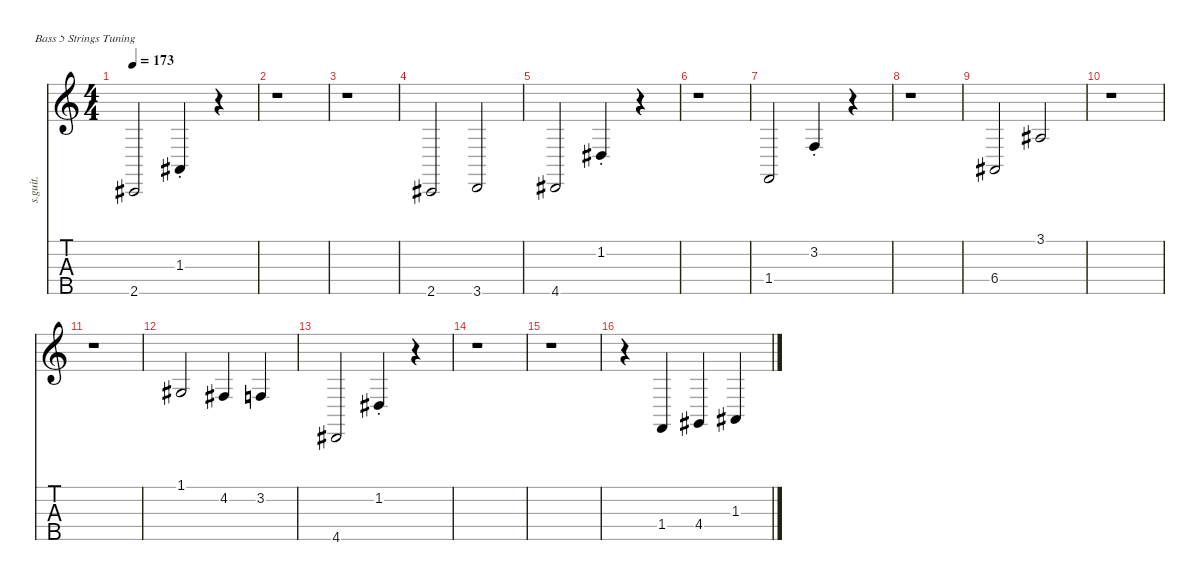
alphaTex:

\defaultSystemsLayout 4
\hideDynamics
\bracketExtendMode nobrackets
\track ("Acoustic Piano (Left Hand)" "s.guit.") {instrument brightacousticpiano}
\staff {score tabs}
\tuning (G2 D2 A1 E1 B0)
\displaytranspose 12
\ts (4 4)
\tempo 173
\clef g2
\ks c
2.5{acc #}.2{lyrics (0 "") lyrics (1 "") lyrics (2 "") lyrics (3 "") lyrics (4 "") dy mf} 1.3{st acc #}.4{lyrics (0 "") lyrics (1 "") lyrics (2 "") lyrics (3 "") lyrics (4 "")} r.4 |
r.1 |
r.1 |
2.5{acc #}.2{lyrics (0 "") lyrics (1 "") lyrics (2 "") lyrics (3 "") lyrics (4 "")} 3.5.2{lyrics (0 "") lyrics (1 "") lyrics (2 "") lyrics (3 "") lyrics (4 "")} |
4.5{acc #}.2{lyrics (0 "") lyrics (1 "") lyrics (2 "") lyrics (3 "") lyrics (4 "")} 1.2{st acc #}.4{lyrics (0 "") lyrics (1 "") lyrics (2 "") lyrics (3 "") lyrics (4 "")} r.4 |
r.1 |
1.4.2{lyrics (0 "") lyrics (1 "") lyrics (2 "") lyrics (3 "") lyrics (4 "")} 3.2{st}.4{lyrics (0 "") lyrics (1 "") lyrics (2 "") lyrics (3 "") lyrics (4 "")} r.4 |
r.1 |
6.4{acc #}.2{lyrics (0 "") lyrics (1 "") lyrics (2 "") lyrics (3 "") lyrics (4 "")} 3.1{acc #}.2{lyrics (0 "") lyrics (1 "") lyrics (2 "") lyrics (3 "") lyrics (4 "")} |
r.1 |
r.1 |
1.1{acc #}.2{lyrics (0 "") lyrics (1 "") lyrics (2 "") lyrics (3 "") lyrics (4 "")} 4.2{acc #}.4{lyrics (0 "") lyrics (1 "") lyrics (2 "") lyrics (3 "") lyrics (4 "")} 3.2.4{lyrics (0 "") lyrics (1 "") lyrics (2 "") lyrics (3 "") lyrics (4 "")} |
4.5{acc #}.2{lyrics (0 "") lyrics (1 "") lyrics (2 "") lyrics (3 "") lyrics (4 "")} 1.2{st acc #}.4{lyrics (0 "") lyrics (1 "") lyrics (2 "") lyrics (3 "") lyrics (4 "")} r.4 |
r.1 |
r.1 |
r.4 1.4.4{lyrics (0 "") lyrics (1 "") lyrics (2 "") lyrics (3 "") lyrics (4 "")} 4.4{acc #}.4{lyrics (0 "") lyrics (1 "") lyrics (2 "") lyrics (3 "") lyrics (4 "")} 1.3{acc #}.4{lyrics (0 "") lyrics (1 "") lyrics (2 "") lyrics (3 "") lyrics (4 "")}
